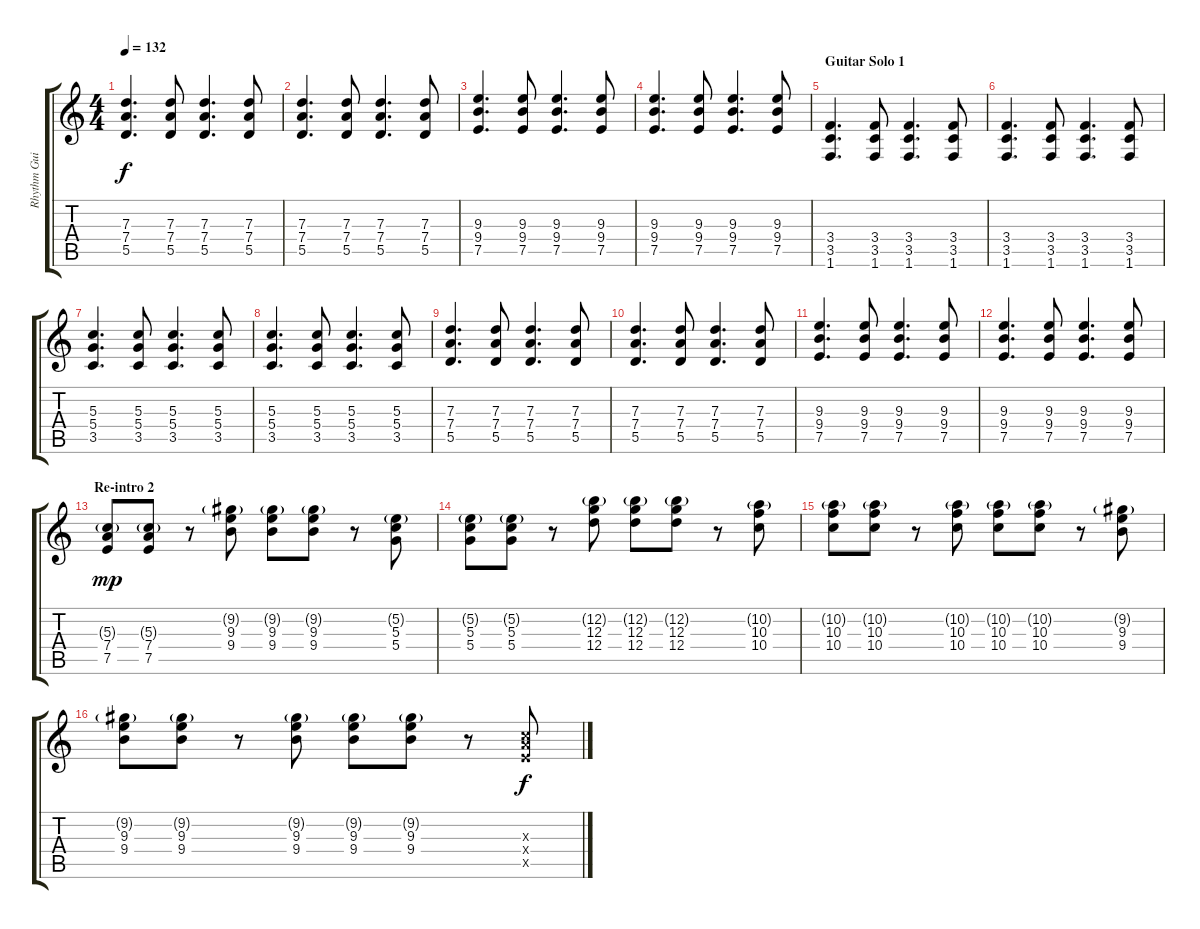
\track ("Rhythm Guitar 1" "Rhythm Gui") {instrument overdrivenguitar}
\staff {score tabs}
\tuning (E4 B3 G3 D3 A2 E2) {hide}
\ts (4 4)
\tempo 132
\clef g2
\ks c
(7.3 7.4 5.5).4{d dy f} (7.3 7.4 5.5).8 (7.3 7.4 5.5).4{d} (7.3 7.4 5.5).8 |
(7.3 7.4 5.5).4{d} (7.3 7.4 5.5).8 (7.3 7.4 5.5).4{d} (7.3 7.4 5.5).8 |
(9.3 9.4 7.5).4{d} (9.3 9.4 7.5).8 (9.3 9.4 7.5).4{d} (9.3 9.4 7.5).8 |
(9.3 9.4 7.5).4{d} (9.3 9.4 7.5).8 (9.3 9.4 7.5).4{d} (9.3 9.4 7.5).8 |
\section ("" "Guitar Solo 1")
(3.4 3.5 1.6).4{d} (3.4 3.5 1.6).8 (3.4 3.5 1.6).4{d} (3.4 3.5 1.6).8 |
(3.4 3.5 1.6).4{d} (3.4 3.5 1.6).8 (3.4 3.5 1.6).4{d} (3.4 3.5 1.6).8 |
(5.3 5.4 3.5).4{d} (5.3 5.4 3.5).8 (5.3 5.4 3.5).4{d} (5.3 5.4 3.5).8 |
(5.3 5.4 3.5).4{d} (5.3 5.4 3.5).8 (5.3 5.4 3.5).4{d} (5.3 5.4 3.5).8 |
(7.3 7.4 5.5).4{d} (7.3 7.4 5.5).8 (7.3 7.4 5.5).4{d} (7.3 7.4 5.5).8 |
(7.3 7.4 5.5).4{d} (7.3 7.4 5.5).8 (7.3 7.4 5.5).4{d} (7.3 7.4 5.5).8 |
(9.3 9.4 7.5).4{d} (9.3 9.4 7.5).8 (9.3 9.4 7.5).4{d} (9.3 9.4 7.5).8 |
(9.3 9.4 7.5).4{d} (9.3 9.4 7.5).8 (9.3 9.4 7.5).4{d} (9.3 9.4 7.5).8 |
\section ("" "Re-intro 2")
(5.3{g} 7.4 7.5).8{dy mp} (5.3{g} 7.4 7.5).8 r.8 (9.2{g} 9.3 9.4).8 (9.2{g} 9.3 9.4).8 (9.2{g} 9.3 9.4).8 r.8 (5.2{g} 5.3 5.4).8 |
(5.2{g} 5.3 5.4).8 (5.2{g} 5.3 5.4).8 r.8 (12.2{g} 12.3 12.4).8 (12.2{g} 12.3 12.4).8 (12.2{g} 12.3 12.4).8 r.8 (10.2{g} 10.3 10.4).8 |
(10.2{g} 10.3 10.4).8 (10.2{g} 10.3 10.4).8 r.8 (10.2{g} 10.3 10.4).8 (10.2{g} 10.3 10.4).8 (10.2{g} 10.3 10.4).8 r.8 (9.2{g} 9.3 9.4).8 |
(9.2{g} 9.3 9.4).8 (9.2{g} 9.3 9.4).8 r.8 (9.2{g} 9.3 9.4).8 (9.2{g} 9.3 9.4).8 (9.2{g} 9.3 9.4).8 r.8 (5.3{x} 7.4{x} 7.5{x}).8{dy f}
